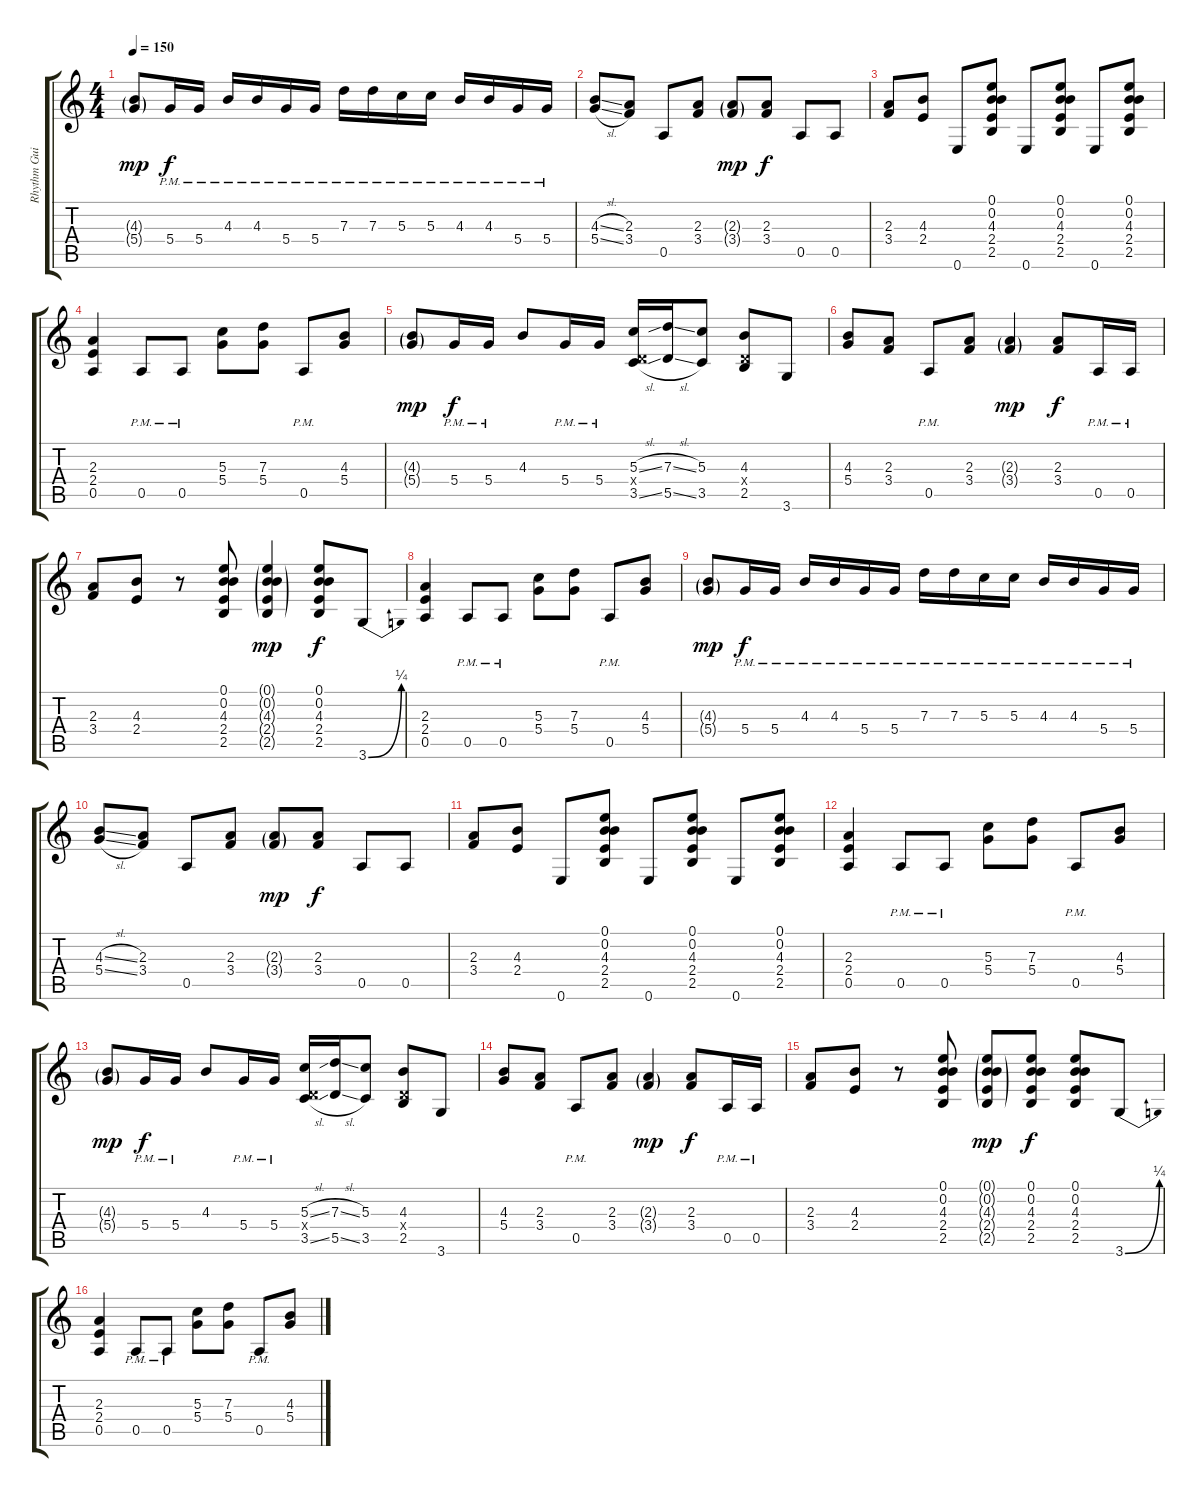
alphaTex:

\track ("Rhythm Guitar" "Rhythm Gui") {instrument distortionguitar}
\staff {score tabs}
\tuning (E4 B3 G3 D3 A2 E2) {hide}
\ts (4 4)
\tempo 150
\clef g2
\ks c
(4.3{g} 5.4{g}).8{dy mp} 5.4{pm}.16{dy f} 5.4{pm}.16 4.3{pm}.16 4.3{pm}.16 5.4{pm}.16 5.4{pm}.16 7.3{pm}.16 7.3{pm}.16 5.3{pm}.16 5.3{pm}.16 4.3{pm}.16 4.3{pm}.16 5.4{pm}.16 5.4{pm}.16 |
(4.3{sl} 5.4{sl}).8 (2.3 3.4).8 0.5.8 (2.3 3.4).8 (2.3{g} 3.4{g}).8{dy mp} (2.3 3.4).8{dy f} 0.5.8 0.5.8 |
(2.3 3.4).8 (4.3 2.4).8 0.6.8 (0.1 0.2 4.3 2.4 2.5).8 0.6.8 (0.1 0.2 4.3 2.4 2.5).8 0.6.8 (0.1 0.2 4.3 2.4 2.5).8 |
(2.3 2.4 0.5).4 0.5{pm}.8 0.5{pm}.8 (5.3 5.4).8 (7.3 5.4).8 0.5{pm}.8 (4.3 5.4).8 |
(4.3{g} 5.4{g}).8{dy mp} 5.4{pm}.16{dy f} 5.4{pm}.16 4.3.8 5.4{pm}.16 5.4{pm}.16 (5.3{sl} 0.4{x} 3.5{sl}).16 (7.3{sl} 5.5{sl}).16 (5.3 3.5).8 (4.3 0.4{x} 2.5).8 3.6.8 |
(4.3 5.4).8 (2.3 3.4).8 0.5{pm}.8 (2.3 3.4).8 (2.3{g} 3.4{g}).4{dy mp} (2.3 3.4).8{dy f} 0.5{pm}.16 0.5{pm}.16 |
(2.3 3.4).8 (4.3 2.4).8 r.8 (0.1 0.2 4.3 2.4 2.5).8 (0.1{g} 0.2{g} 4.3{g} 2.4{g} 2.5{g}).4{dy mp} (0.1 0.2 4.3 2.4 2.5).8{dy f} 3.6{be (bend 0 0 60 1)}.8 |
(2.3 2.4 0.5).4 0.5{pm}.8 0.5{pm}.8 (5.3 5.4).8 (7.3 5.4).8 0.5{pm}.8 (4.3 5.4).8 |
(4.3{g} 5.4{g}).8{dy mp} 5.4{pm}.16{dy f} 5.4{pm}.16 4.3{pm}.16 4.3{pm}.16 5.4{pm}.16 5.4{pm}.16 7.3{pm}.16 7.3{pm}.16 5.3{pm}.16 5.3{pm}.16 4.3{pm}.16 4.3{pm}.16 5.4{pm}.16 5.4{pm}.16 |
(4.3{sl} 5.4{sl}).8 (2.3 3.4).8 0.5.8 (2.3 3.4).8 (2.3{g} 3.4{g}).8{dy mp} (2.3 3.4).8{dy f} 0.5.8 0.5.8 |
(2.3 3.4).8 (4.3 2.4).8 0.6.8 (0.1 0.2 4.3 2.4 2.5).8 0.6.8 (0.1 0.2 4.3 2.4 2.5).8 0.6.8 (0.1 0.2 4.3 2.4 2.5).8 |
(2.3 2.4 0.5).4 0.5{pm}.8 0.5{pm}.8 (5.3 5.4).8 (7.3 5.4).8 0.5{pm}.8 (4.3 5.4).8 |
(4.3{g} 5.4{g}).8{dy mp} 5.4{pm}.16{dy f} 5.4{pm}.16 4.3.8 5.4{pm}.16 5.4{pm}.16 (5.3{sl} 0.4{x} 3.5{sl}).16 (7.3{sl} 5.5{sl}).16 (5.3 3.5).8 (4.3 0.4{x} 2.5).8 3.6.8 |
(4.3 5.4).8 (2.3 3.4).8 0.5{pm}.8 (2.3 3.4).8 (2.3{g} 3.4{g}).4{dy mp} (2.3 3.4).8{dy f} 0.5{pm}.16 0.5{pm}.16 |
(2.3 3.4).8 (4.3 2.4).8 r.8 (0.1 0.2 4.3 2.4 2.5).8 (0.1{g} 0.2{g} 4.3{g} 2.4{g} 2.5{g}).8{dy mp} (0.1 0.2 4.3 2.4 2.5).8{dy f} (0.1 0.2 4.3 2.4 2.5).8 3.6{be (bend 0 0 60 1)}.8 |
(2.3 2.4 0.5).4 0.5{pm}.8 0.5{pm}.8 (5.3 5.4).8 (7.3 5.4).8 0.5{pm}.8 (4.3 5.4).8
